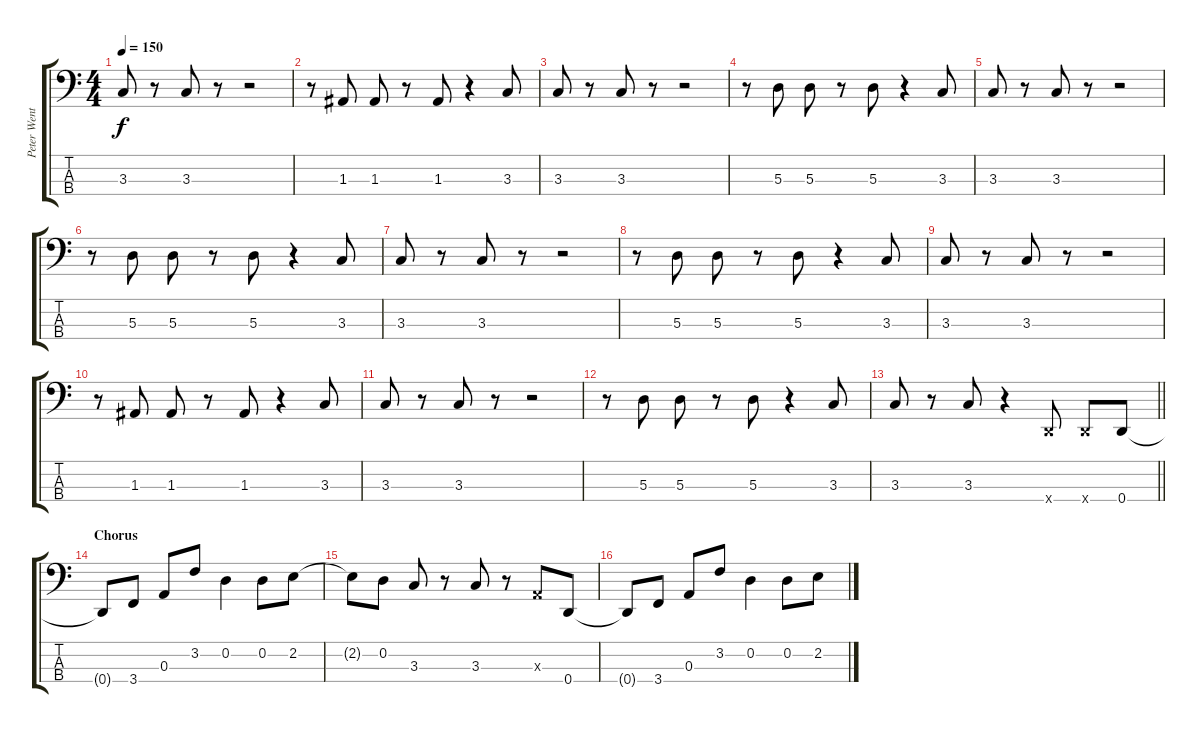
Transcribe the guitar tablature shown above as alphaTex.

\track ("Peter Wentz (Bass)" "Peter Went") {instrument electricbassfinger}
\staff {score tabs}
\tuning (G2 D2 A1 D1) {hide}
\ts (4 4)
\tempo 150
\clef f4
\ks c
3.3.8{dy f} r.8 3.3.8 r.8 r.2 |
r.8 1.3.8 1.3.8 r.8 1.3.8 r.4 3.3.8 |
3.3.8 r.8 3.3.8 r.8 r.2 |
r.8 5.3.8 5.3.8 r.8 5.3.8 r.4 3.3.8 |
3.3.8 r.8 3.3.8 r.8 r.2 |
r.8 5.3.8 5.3.8 r.8 5.3.8 r.4 3.3.8 |
3.3.8 r.8 3.3.8 r.8 r.2 |
r.8 5.3.8 5.3.8 r.8 5.3.8 r.4 3.3.8 |
3.3.8 r.8 3.3.8 r.8 r.2 |
r.8 1.3.8 1.3.8 r.8 1.3.8 r.4 3.3.8 |
3.3.8 r.8 3.3.8 r.8 r.2 |
r.8 5.3.8 5.3.8 r.8 5.3.8 r.4 3.3.8 |
\barLineRight lightlight
3.3.8 r.8 3.3.8 r.4 0.4{x}.8 0.4{x}.8 0.4.8 |
\section ("" "Chorus")
0.4{t}.8 3.4.8 0.3.8 3.2.8 0.2.4 0.2.8 2.2.8 |
2.2{t}.8 0.2.8 3.3.8 r.8 3.3.8 r.8 0.3{x}.8 0.4.8 |
0.4{t}.8 3.4.8 0.3.8 3.2.8 0.2.4 0.2.8 2.2.8
